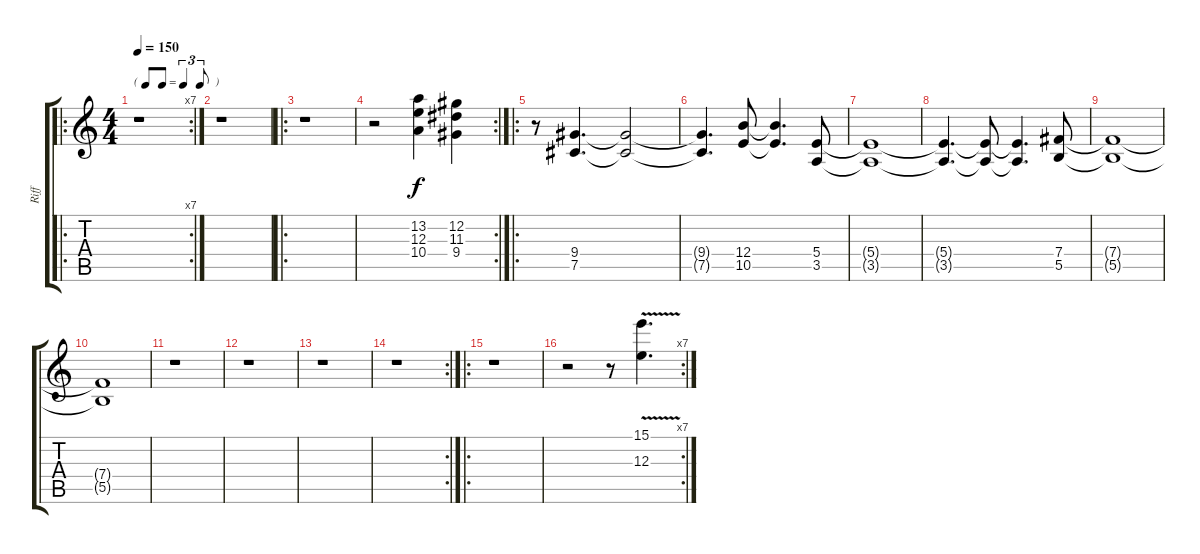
\track ("Riff" "Riff") {instrument distortionguitar}
\staff {score tabs}
\tuning (Db4 Ab3 E3 B2 Gb2 Db2) {hide}
\ro
\rc 7
\ts (4 4)
\tf triplet8th
\tempo 150
\clef g2
\ks c
r.1{dy f instrument distortionguitar} |
r.1 |
\ro
r.1 |
\rc 2
r.2 (13.2 12.3 10.4).4{volume 12 instrument synthstrings1} (12.2 11.3 9.4).4 |
\ro
r.8 (9.4 7.5).4{d} (9.4{t} 7.5{t}).2 |
(9.4{t} 7.5{t}).4{d} (12.4 10.5).8 (12.4{t} 10.5{t}).4{d} (5.4 3.5).8 |
(5.4{t} 3.5{t}).1 |
(5.4{t} 3.5{t}).4{d} (5.4{t} 3.5{t}).8 (5.4{t} 3.5{t}).4{d} (7.4 5.5).8 |
(7.4{t} 5.5{t}).1 |
(7.4{t} 5.5{t}).1 |
r.1 |
r.1 |
r.1 |
\rc 2
r.1 |
\ro
r.1 |
\rc 7
r.2 r.8 (15.1{v} 12.3{v}).4{d volume 16 instrument distortionguitar}
